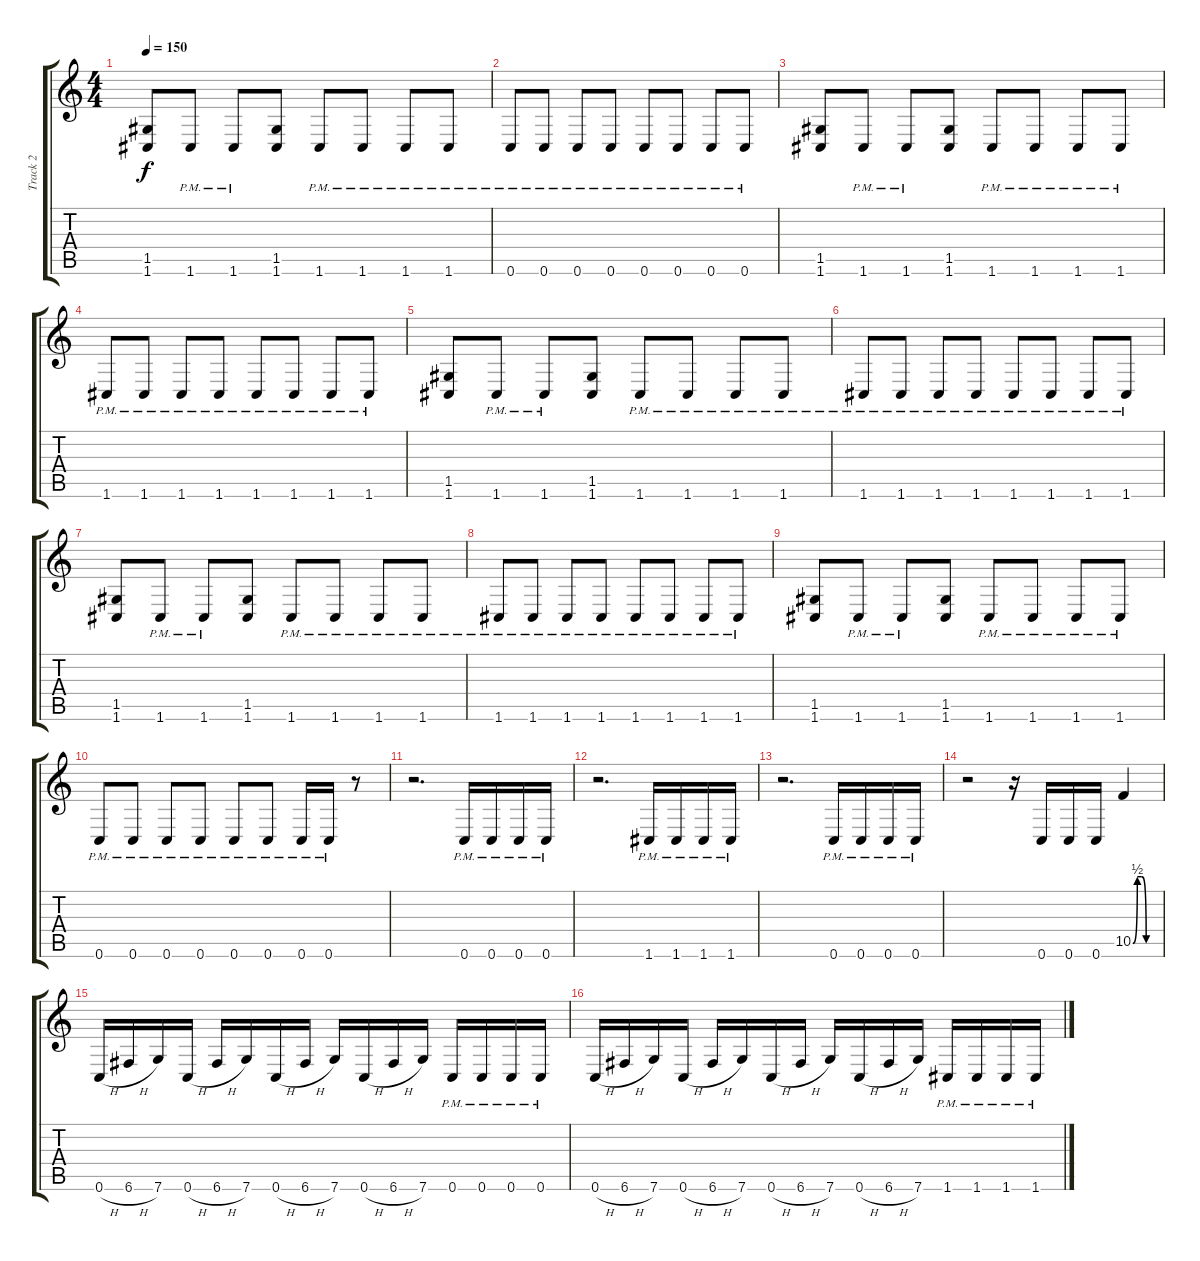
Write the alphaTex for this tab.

\track ("Track 2" "Track 2") {instrument distortionguitar}
\staff {score tabs}
\tuning (D4 A3 F3 C3 G2 C2) {hide}
\ts (4 4)
\tempo 150
\clef g2
\ks c
(1.5 1.6).8{dy f} 1.6{pm}.8 1.6{pm}.8 (1.5 1.6).8 1.6{pm}.8 1.6{pm}.8 1.6{pm}.8 1.6{pm}.8 |
0.6{pm}.8 0.6{pm}.8 0.6{pm}.8 0.6{pm}.8 0.6{pm}.8 0.6{pm}.8 0.6{pm}.8 0.6{pm}.8 |
(1.5 1.6).8 1.6{pm}.8 1.6{pm}.8 (1.5 1.6).8 1.6{pm}.8 1.6{pm}.8 1.6{pm}.8 1.6{pm}.8 |
1.6{pm}.8 1.6{pm}.8 1.6{pm}.8 1.6{pm}.8 1.6{pm}.8 1.6{pm}.8 1.6{pm}.8 1.6{pm}.8 |
(1.5 1.6).8 1.6{pm}.8 1.6{pm}.8 (1.5 1.6).8 1.6{pm}.8 1.6{pm}.8 1.6{pm}.8 1.6{pm}.8 |
1.6{pm}.8 1.6{pm}.8 1.6{pm}.8 1.6{pm}.8 1.6{pm}.8 1.6{pm}.8 1.6{pm}.8 1.6{pm}.8 |
(1.5 1.6).8 1.6{pm}.8 1.6{pm}.8 (1.5 1.6).8 1.6{pm}.8 1.6{pm}.8 1.6{pm}.8 1.6{pm}.8 |
1.6{pm}.8 1.6{pm}.8 1.6{pm}.8 1.6{pm}.8 1.6{pm}.8 1.6{pm}.8 1.6{pm}.8 1.6{pm}.8 |
(1.5 1.6).8 1.6{pm}.8 1.6{pm}.8 (1.5 1.6).8 1.6{pm}.8 1.6{pm}.8 1.6{pm}.8 1.6{pm}.8 |
0.6{pm}.8 0.6{pm}.8 0.6{pm}.8 0.6{pm}.8 0.6{pm}.8 0.6{pm}.8 0.6{pm}.16 0.6{pm}.16 r.8 |
r.2{d} 0.6{pm}.16 0.6{pm}.16 0.6{pm}.16 0.6{pm}.16 |
r.2{d} 1.6{pm}.16 1.6{pm}.16 1.6{pm}.16 1.6{pm}.16 |
r.2{d} 0.6{pm}.16 0.6{pm}.16 0.6{pm}.16 0.6{pm}.16 |
r.2 r.16 0.6.16 0.6.16 0.6.16 10.5{be (custom 0 0 10 2 20 2 30 0 60 0)}.4 |
0.6{h}.16 6.6{h}.16 7.6.16 0.6{h}.16 6.6{h}.16 7.6.16 0.6{h}.16 6.6{h}.16 7.6.16 0.6{h}.16 6.6{h}.16 7.6.16 0.6{pm}.16 0.6{pm}.16 0.6{pm}.16 0.6{pm}.16 |
0.6{h}.16 6.6{h}.16 7.6.16 0.6{h}.16 6.6{h}.16 7.6.16 0.6{h}.16 6.6{h}.16 7.6.16 0.6{h}.16 6.6{h}.16 7.6.16 1.6{pm}.16 1.6{pm}.16 1.6{pm}.16 1.6{pm}.16
